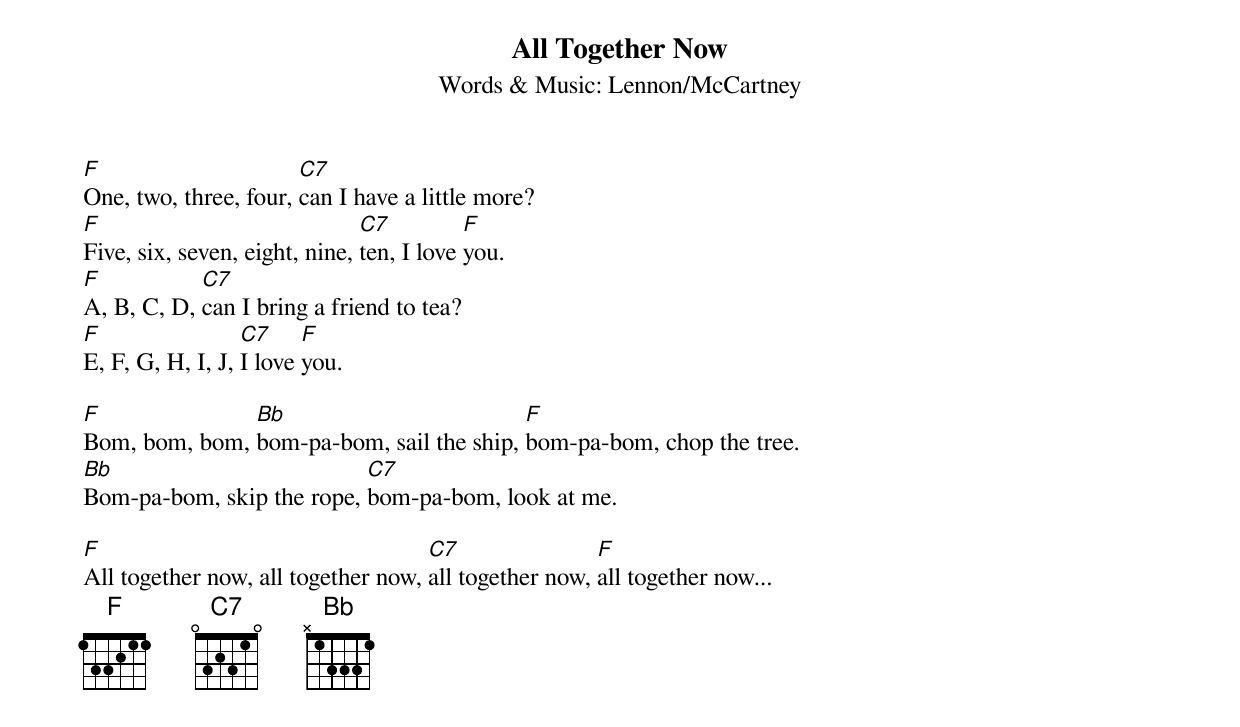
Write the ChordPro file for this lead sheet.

{title:All Together Now}
{subtitle:Words & Music: Lennon/McCartney}

[F]One, two, three, four, [C7]can I have a little more?
[F]Five, six, seven, eight, nine, [C7]ten, I love [F]you.
[F]A, B, C, D, [C7]can I bring a friend to tea?
[F]E, F, G, H, I, J, [C7]I love [F]you.

[F]Bom, bom, bom, [Bb]bom-pa-bom, sail the ship, [F]bom-pa-bom, chop the tree.
[Bb]Bom-pa-bom, skip the rope, [C7]bom-pa-bom, look at me.

[F]All together now, all together now, [C7]all together now, [F]all together now...
